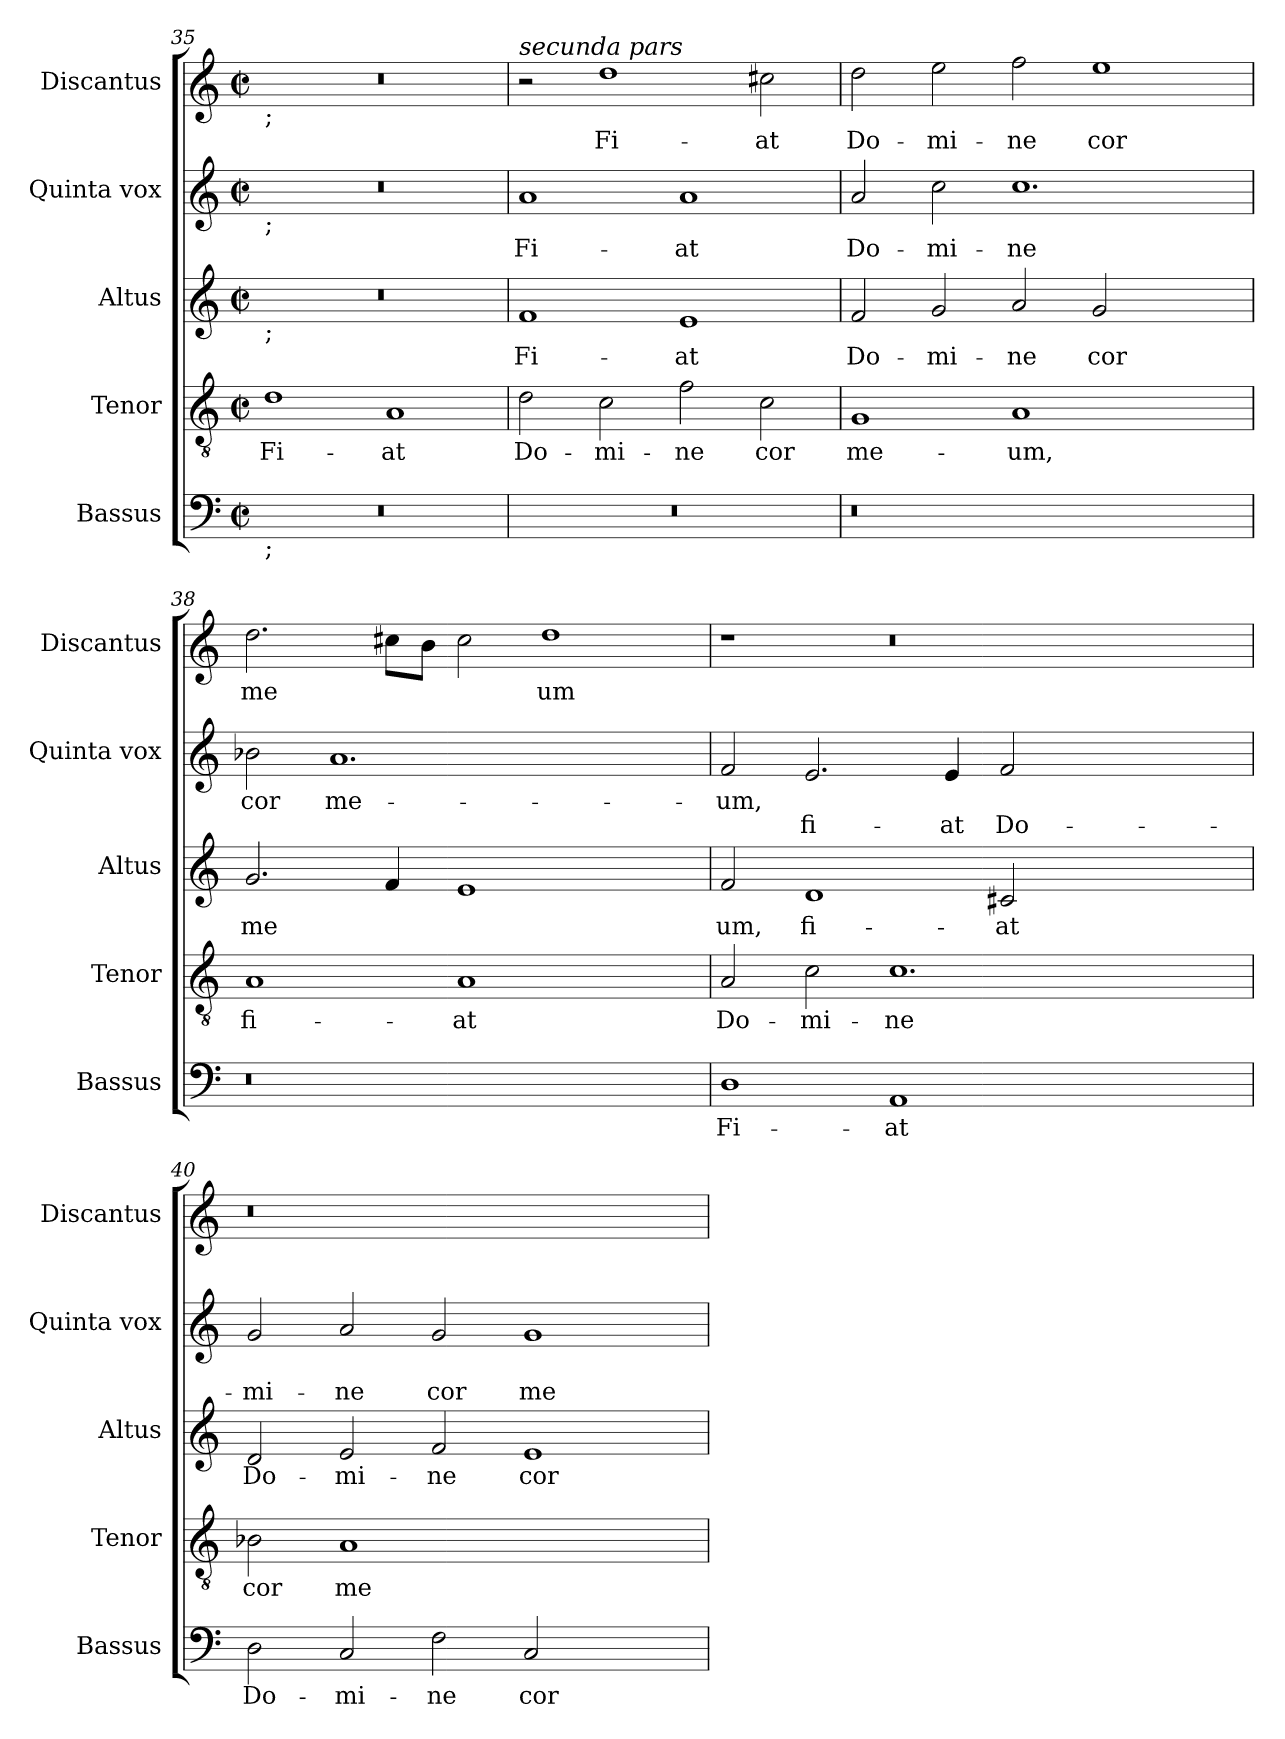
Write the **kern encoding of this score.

**kern	**text	**kern	**text	**kern	**text	**kern	**text	**text	**kern	**text
*part5	*part5	*part4	*part4	*part3	*part3	*part2	*part2	*part2	*part1	*part1
*staff5	*staff5	*staff4	*staff4	*staff3	*staff3	*staff2	*staff2	*staff2	*staff1	*staff1
*I"Bassus	*	*I"Tenor	*	*I"Altus	*	*I"Quinta vox	*	*	*I"Discantus	*
*I'Bassus	*	*I'Tenor	*	*I'Altus	*	*I'Quinta vox	*	*	*I'Discantus	*
!!LO:LB:g=z
*clefF4	*	*clefGv2	*	*clefG2	*	*clefG2	*	*	*clefG2	*
*k[]	*	*k[]	*	*k[]	*	*k[]	*	*	*k[]	*
*C:	*	*C:	*	*C:	*	*C:	*	*	*C:	*
*M4/2	*	*M4/2	*	*M4/2	*	*M4/2	*	*	*M4/2	*
*met(c|)	*	*met(c|)	*	*met(c|)	*	*met(c|)	*	*	*met(c|)	*
=35	=35	=35	=35	=35	=35	=35	=35	=35	=35	=35
!	!	!	!	!	!	!	!	!	!LO:TX:b:t=;	!
!	!	!	!	!	!	!LO:TX:b:t=;	!	!	!	!
!	!	!	!	!LO:TX:b:t=;	!	!	!	!	!	!
!LO:TX:b:t=;	!	!	!	!	!	!	!	!	!	!
!	!	!	!LO:LY:b	!	!	!	!	!	!	!
0r	.	1d	Fi-	0r	.	0r	.	.	0r	.
!	!	!	!LO:LY:b	!	!	!	!	!	!	!
.	.	1A	-at	.	.	.	.	.	.	.
!!LO:LB:g=z
=36	=36	=36	=36	=36	=36	=36	=36	=36	=36	=36
!	!	!	!	!	!	!	!	!	!LO:TX:a:i:t=secunda pars	!
!	!	!	!LO:LY:b	!	!LO:LY:b	!	!LO:LY:b	!	!	!
0r	.	2d	Do-	1f	Fi-	1a	Fi-	.	2r	.
!	!	!	!LO:LY:b	!	!	!	!	!	!	!LO:LY:b
.	.	2c	-mi-	.	.	.	.	.	1dd	Fi-
!	!	!	!LO:LY:b	!	!LO:LY:b	!	!LO:LY:b	!	!	!
.	.	2f	-ne	1e	-at	1a	-at	.	.	.
!	!	!	!LO:LY:b	!	!	!	!	!	!	!LO:LY:b
.	.	2c	cor	.	.	.	.	.	2cc#X	-at
=37	=37	=37	=37	=37	=37	=37	=37	=37	=37	=37
!	!	!	!LO:LY:b	!	!LO:LY:b	!	!LO:LY:b	!	!	!LO:LY:b
0r	.	1G	me-	2f	Do-	2a	Do-	.	2dd	Do-
!	!	!	!	!	!LO:LY:b	!	!LO:LY:b	!	!	!LO:LY:b
.	.	.	.	2g	-mi-	2cc	-mi-	.	2ee	-mi-
!	!	!	!LO:LY:b	!	!LO:LY:b	!	!LO:LY:b	!	!	!LO:LY:b
.	.	1A	-um,	2a	-ne	1.cc	-ne	.	2ff	-ne
!	!	!	!	!	!LO:LY:b	!	!	!	!	!LO:LY:b
.	.	.	.	2g	cor	.	.	.	1ee	cor
2ryy	.	2ryy	.	2ryy	.	.	.	.	.	.
=38	=38	=38	=38	=38	=38	=38	=38	=38	=38	=38
!	!	!	!LO:LY:b	!	!LO:LY:b	!	!LO:LY:b	!	!	!LO:LY:b
0r	.	1A	fi-	2.g	me	2b-X	cor	.	2.dd	me
!	!	!	!	!	!	!	!LO:LY:b	!	!	!
.	.	.	.	.	.	1.a	me-	.	.	.
.	.	.	.	4f	.	.	.	.	8cc#L	.
.	.	.	.	.	.	.	.	.	8bJ	.
!	!	!	!LO:LY:b	!	!	!	!	!	!	!
.	.	1A	-at	1e	.	.	.	.	2cc#	.
!	!	!	!	!	!	!	!	!	!	!LO:LY:b
.	.	.	.	.	.	.	.	.	1dd	um
2ryy	.	2ryy	.	2ryy	.	2ryy	.	.	.	.
=39	=39	=39	=39	=39	=39	=39	=39	=39	=39	=39
!	!LO:LY:b	!	!LO:LY:b	!	!LO:LY:b	!	!LO:LY:b	!	!	!
1D	Fi-	2A	Do-	2f	um,	2f	-um,	.	1r	.
!	!	!	!LO:LY:b	!	!LO:LY:b	!	!	!LO:LY:b	!	!
.	.	2c	-mi-	1d	fi-	2.e	.	fi-	.	.
!	!LO:LY:b	!	!LO:LY:b	!	!	!	!	!	!	!
1AA	-at	1.c	-ne	.	.	.	.	.	0r	.
!	!	!	!	!	!	!	!	!LO:LY:b	!	!
.	.	.	.	.	.	4e	.	-at	.	.
!	!	!	!	!	!LO:LY:b	!	!	!LO:LY:b	!	!
.	.	.	.	2c#X	-at	2f	.	Do-	.	.
1ryy	.	.	.	1ryy	.	1ryy	.	.	.	.
.	.	2ryy	.	.	.	.	.	.	.	.
=40	=40	=40	=40	=40	=40	=40	=40	=40	=40	=40
!	!LO:LY:b	!	!LO:LY:b	!	!LO:LY:b	!	!	!LO:LY:b	!	!
2D	Do-	2B-X	cor	2d	Do-	2g	.	-mi-	0r	.
!	!LO:LY:b	!	!LO:LY:b	!	!LO:LY:b	!	!	!LO:LY:b	!	!
2C	-mi-	1A	me-	2e	-mi-	2a	.	-ne	.	.
!	!LO:LY:b	!	!	!	!LO:LY:b	!	!	!LO:LY:b	!	!
2F	-ne	.	.	2f	-ne	2g	.	cor	.	.
!	!LO:LY:b	!	!	!	!LO:LY:b	!	!	!LO:LY:b	!	!
2C	cor	1ryy	.	1e	cor	1g	.	me-	.	.
2ryy	.	.	.	.	.	.	.	.	2ryy	.
=	=	=	=	=	=	=	=	=	=	=
*-	*-	*-	*-	*-	*-	*-	*-	*-	*-	*-
